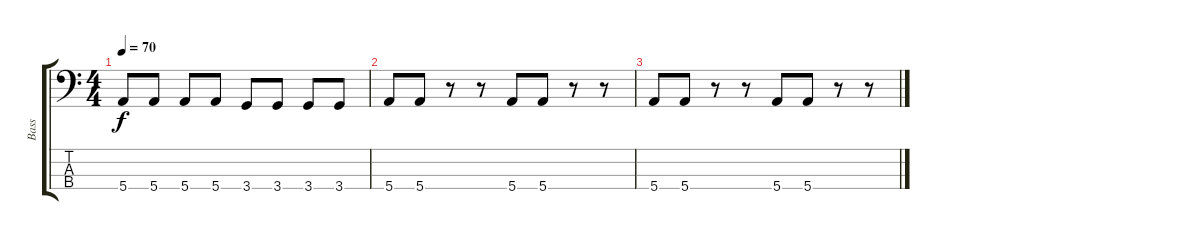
\track ("Bass" "Bass") {instrument fretlessbass}
\staff {score tabs}
\tuning (G2 D2 A1 E1) {hide}
\ts (4 4)
\tempo 70
\clef f4
\ks c
5.4.8{dy f} 5.4.8 5.4.8 5.4.8 3.4.8 3.4.8 3.4.8 3.4.8 |
5.4.8 5.4.8 r.8 r.8 5.4.8 5.4.8 r.8 r.8 |
5.4.8 5.4.8 r.8 r.8 5.4.8 5.4.8 r.8 r.8
